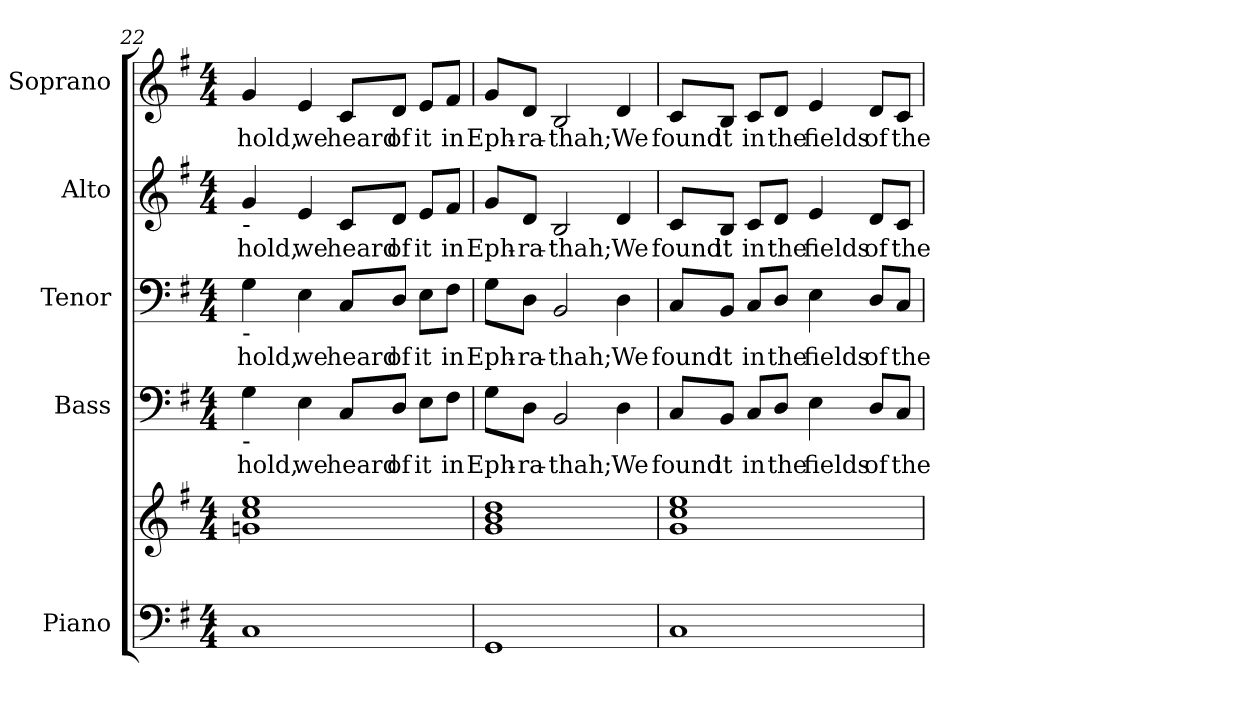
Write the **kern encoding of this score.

**kern	**kern	**kern	**text	**kern	**text	**kern	**text	**kern	**text
*part5	*part5	*part4	*part4	*part3	*part3	*part2	*part2	*part1	*part1
*staff6	*staff5	*staff4	*staff4	*staff3	*staff3	*staff2	*staff2	*staff1	*staff1
*I"Piano	*	*I"Bass	*	*I"Tenor	*	*I"Alto	*	*I"Soprano	*
*I'Pno.	*	*I'B.	*	*I'T.	*	*I'A.	*	*I'S.	*
*clefF4	*clefG2	*clefF4	*	*clefF4	*	*clefG2	*	*clefG2	*
*k[f#]	*k[f#]	*k[f#]	*	*k[f#]	*	*k[f#]	*	*k[f#]	*
*G:	*G:	*G:	*	*G:	*	*G:	*	*G:	*
*M4/4	*M4/4	*M4/4	*	*M4/4	*	*M4/4	*	*M4/4	*
=22	=22	=22	=22	=22	=22	=22	=22	=22	=22
!	!	!	!LO:LY:b:color=#000000	!	!	!	!	!	!
!	!	!	!	!	!LO:LY:b:color=#000000	!	!	!	!
!	!	!	!	!	!	!	!LO:LY:b:color=#000000	!	!
!	!	!	!	!	!	!LO:TX:b:t=-	!	!	!
!	!	!	!	!LO:TX:b:t=-	!	!	!	!	!
!	!	!LO:TX:b:t=-	!	!	!	!	!	!	!
!	!	!	!	!	!	!	!	!	!LO:LY:b:color=#000000
1Ci	1gni 1cci 1eei	4Gi\	hold,	4Gi\	hold,	4gi/	hold,	4gi/	hold,
!	!	!	!LO:LY:b:color=#000000	!	!	!	!	!	!
!	!	!	!	!	!LO:LY:b:color=#000000	!	!	!	!
!	!	!	!	!	!	!	!LO:LY:b:color=#000000	!	!
!	!	!	!	!	!	!	!	!	!LO:LY:b:color=#000000
.	.	4Ei\	we	4Ei\	we	4ei/	we	4ei/	we
!	!	!	!LO:LY:b:color=#000000	!	!	!	!	!	!
!	!	!	!	!	!LO:LY:b:color=#000000	!	!	!	!
!	!	!	!	!	!	!	!LO:LY:b:color=#000000	!	!
!	!	!	!	!	!	!	!	!	!LO:LY:b:color=#000000
.	.	8Ci/L	heard	8Ci/L	heard	8ci/L	heard	8ci/L	heard
!	!	!	!LO:LY:b:color=#000000	!	!	!	!	!	!
!	!	!	!	!	!LO:LY:b:color=#000000	!	!	!	!
!	!	!	!	!	!	!	!LO:LY:b:color=#000000	!	!
!	!	!	!	!	!	!	!	!	!LO:LY:b:color=#000000
.	.	8Di/J	of	8Di/J	of	8di/J	of	8di/J	of
!	!	!	!LO:LY:b:color=#000000	!	!	!	!	!	!
!	!	!	!	!	!LO:LY:b:color=#000000	!	!	!	!
!	!	!	!	!	!	!	!LO:LY:b:color=#000000	!	!
!	!	!	!	!	!	!	!	!	!LO:LY:b:color=#000000
.	.	8Ei\L	it	8Ei\L	it	8ei/L	it	8ei/L	it
!	!	!	!LO:LY:b:color=#000000	!	!	!	!	!	!
!	!	!	!	!	!LO:LY:b:color=#000000	!	!	!	!
!	!	!	!	!	!	!	!LO:LY:b:color=#000000	!	!
!	!	!	!	!	!	!	!	!	!LO:LY:b:color=#000000
.	.	8F#i\J	in	8F#i\J	in	8f#i/J	in	8f#i/J	in
!!LO:PB:g=z
=23	=23	=23	=23	=23	=23	=23	=23	=23	=23
!	!	!	!LO:LY:b:color=#000000	!	!	!	!	!	!
!	!	!	!	!	!LO:LY:b:color=#000000	!	!	!	!
!	!	!	!	!	!	!	!LO:LY:b:color=#000000	!	!
!	!	!	!	!	!	!	!	!	!LO:LY:b:color=#000000
1GGi	1gi 1bi 1ddi	8Gi\L	Eph-	8Gi\L	Eph-	8gi/L	Eph-	8gi/L	Eph-
!	!	!	!LO:LY:b:color=#000000	!	!	!	!	!	!
!	!	!	!	!	!LO:LY:b:color=#000000	!	!	!	!
!	!	!	!	!	!	!	!LO:LY:b:color=#000000	!	!
!	!	!	!	!	!	!	!	!	!LO:LY:b:color=#000000
.	.	8Di\J	-ra-	8Di\J	-ra-	8di/J	-ra-	8di/J	-ra-
!	!	!	!LO:LY:b:color=#000000	!	!	!	!	!	!
!	!	!	!	!	!LO:LY:b:color=#000000	!	!	!	!
!	!	!	!	!	!	!	!LO:LY:b:color=#000000	!	!
!	!	!	!	!	!	!	!	!	!LO:LY:b:color=#000000
.	.	2BBi/	-thah;	2BBi/	-thah;	2Bi/	-thah;	2Bi/	-thah;
!	!	!	!LO:LY:b:color=#000000	!	!	!	!	!	!
!	!	!	!	!	!LO:LY:b:color=#000000	!	!	!	!
!	!	!	!	!	!	!	!LO:LY:b:color=#000000	!	!
!	!	!	!	!	!	!	!	!	!LO:LY:b:color=#000000
.	.	4Di\	We	4Di\	We	4di/	We	4di/	We
=24	=24	=24	=24	=24	=24	=24	=24	=24	=24
!	!	!	!LO:LY:b:color=#000000	!	!	!	!	!	!
!	!	!	!	!	!LO:LY:b:color=#000000	!	!	!	!
!	!	!	!	!	!	!	!LO:LY:b:color=#000000	!	!
!	!	!	!	!	!	!	!	!	!LO:LY:b:color=#000000
1Ci	1gi 1cci 1eei	8Ci/L	found	8Ci/L	found	8ci/L	found	8ci/L	found
!	!	!	!LO:LY:b:color=#000000	!	!	!	!	!	!
!	!	!	!	!	!LO:LY:b:color=#000000	!	!	!	!
!	!	!	!	!	!	!	!LO:LY:b:color=#000000	!	!
!	!	!	!	!	!	!	!	!	!LO:LY:b:color=#000000
.	.	8BBi/J	it	8BBi/J	it	8Bi/J	it	8Bi/J	it
!	!	!	!LO:LY:b:color=#000000	!	!	!	!	!	!
!	!	!	!	!	!LO:LY:b:color=#000000	!	!	!	!
!	!	!	!	!	!	!	!LO:LY:b:color=#000000	!	!
!	!	!	!	!	!	!	!	!	!LO:LY:b:color=#000000
.	.	8Ci/L	in	8Ci/L	in	8ci/L	in	8ci/L	in
!	!	!	!LO:LY:b:color=#000000	!	!	!	!	!	!
!	!	!	!	!	!LO:LY:b:color=#000000	!	!	!	!
!	!	!	!	!	!	!	!LO:LY:b:color=#000000	!	!
!	!	!	!	!	!	!	!	!	!LO:LY:b:color=#000000
.	.	8Di/J	the	8Di/J	the	8di/J	the	8di/J	the
!	!	!	!LO:LY:b:color=#000000	!	!	!	!	!	!
!	!	!	!	!	!LO:LY:b:color=#000000	!	!	!	!
!	!	!	!	!	!	!	!LO:LY:b:color=#000000	!	!
!	!	!	!	!	!	!	!	!	!LO:LY:b:color=#000000
.	.	4Ei\	fields	4Ei\	fields	4ei/	fields	4ei/	fields
!	!	!	!LO:LY:b:color=#000000	!	!	!	!	!	!
!	!	!	!	!	!LO:LY:b:color=#000000	!	!	!	!
!	!	!	!	!	!	!	!LO:LY:b:color=#000000	!	!
!	!	!	!	!	!	!	!	!	!LO:LY:b:color=#000000
.	.	8Di/L	of	8Di/L	of	8di/L	of	8di/L	of
!	!	!	!LO:LY:b:color=#000000	!	!	!	!	!	!
!	!	!	!	!	!LO:LY:b:color=#000000	!	!	!	!
!	!	!	!	!	!	!	!LO:LY:b:color=#000000	!	!
!	!	!	!	!	!	!	!	!	!LO:LY:b:color=#000000
.	.	8Ci/J	the	8Ci/J	the	8ci/J	the	8ci/J	the
=	=	=	=	=	=	=	=	=	=
*-	*-	*-	*-	*-	*-	*-	*-	*-	*-
